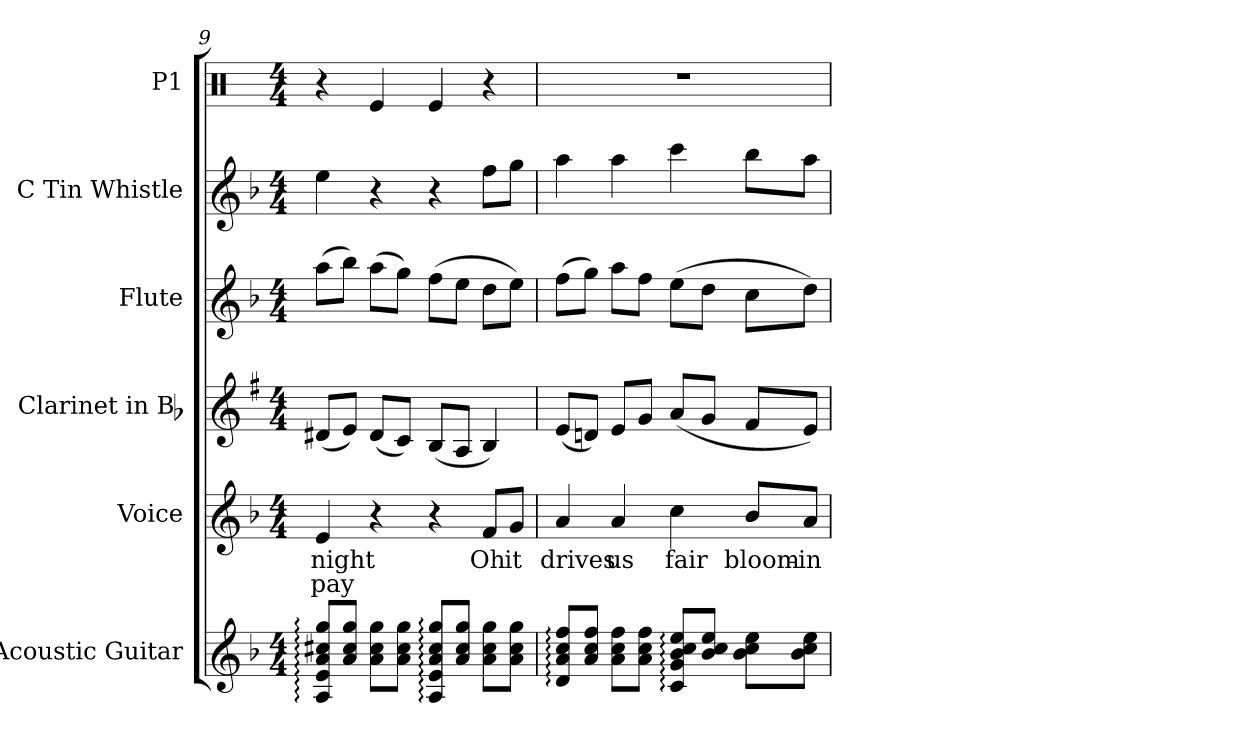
**kern	**kern	**text	**text	**kern	**kern	**kern	**kern
*part6	*part5	*part5	*part5	*part4	*part3	*part2	*part1
*staff6	*staff5	*staff5	*staff5	*staff4	*staff3	*staff2	*staff1
*I"Acoustic Guitar	*I"Voice	*	*	*I"Clarinet in Bb	*I"Flute	*I"C Tin Whistle	*I"P1
*I'A. Gtr.	*I'Voice	*	*	*I'Cl.	*I'Fl.	*I'C T. Whistle	*
*clefG2	*clefG2	*	*	*clefG2	*clefG2	*clefG2	*clefX
*ITrd7c12	*	*	*	*ITrd1c2	*	*ITrd-7c-12	*
*k[b-]	*k[b-]	*	*	*k[b-]	*k[b-]	*k[b-]	*k[]
*F:	*F:	*	*	*F:	*F:	*F:	*C:
*M4/4	*M4/4	*	*	*M4/4	*M4/4	*M4/4	*M4/4
=9	=9	=9	=9	=9	=9	=9	=9
!	!	!LO:LY:b:color=#000000	!LO:LY:b:color=#000000	!	!	!	!
8AAi:/ 8Ei:/ 8Ai:/ 8c#Xi:/ 8gi:/L	4ei/	night	pay	(8c#Xi/L	(8aai\L	4eeei\	4r
8Ai/ 8c#i/ 8gi/J	.	.	.	8di/J)	8bb-i\J)	.	.
8Ai\ 8c#i\ 8gi\L	4r	.	.	(8c#i/L	(8aai\L	4r	4Rei/
8Ai\ 8c#i\ 8gi\J	.	.	.	8B-i/J)	8ggi\J)	.	.
8AAi:/ 8Ei:/ 8Ai:/ 8c#i:/ 8gi:/L	4r	.	.	(8Ai/L	(8ffi\L	4r	4Rei/
8Ai/ 8c#i/ 8gi/J	.	.	.	8Gi/J	8eei\J	.	.
!	!	!LO:LY:b:color=#000000	!	!	!	!	!
8Ai\ 8c#i\ 8gi\L	8fi/L	Oh	.	4Ai/)	8ddi\L	8fffi\L	4r
!	!	!LO:LY:b:color=#000000	!	!	!	!	!
8Ai\ 8c#i\ 8gi\J	8gi/J	it	.	.	8eei\J)	8gggi\J	.
=10	=10	=10	=10	=10	=10	=10	=10
!	!	!LO:LY:b:color=#000000	!	!	!	!	!
8Di:/ 8Ai:/ 8ci:/ 8fi:/L	4ai/	drives	.	(8di/L	(8ffi\L	4aaai\	1r
8Ai/ 8ci/ 8fi/J	.	.	.	8cni/J)	8ggi\J)	.	.
!	!	!LO:LY:b:color=#000000	!	!	!	!	!
8Ai\ 8ci\ 8fi\L	4ai/	us	.	8di/L	8aai\L	4aaai\	.
8Ai\ 8ci\ 8fi\J	.	.	.	8fi/J	8ffi\J	.	.
!	!	!LO:LY:b:color=#000000	!	!	!	!	!
8Ci:/ 8Gi:/ 8B-i:/ 8ci:/ 8ei:/L	4cci\	fair	.	(8gi/L	(8eei\L	4cccci\	.
8B-i/ 8ci/ 8ei/J	.	.	.	8fi/J	8ddi\J	.	.
!	!	!LO:LY:b:color=#000000	!	!	!	!	!
8B-i\ 8ci\ 8ei\L	8b-i/L	bloom-	.	8ei/L	8cci\L	8bbb-i\L	.
!	!	!LO:LY:b:color=#000000	!	!	!	!	!
8B-i\ 8ci\ 8ei\J	8ai/J	-in	.	8di/J)	8ddi\J)	8aaai\J	.
=	=	=	=	=	=	=	=
*-	*-	*-	*-	*-	*-	*-	*-
